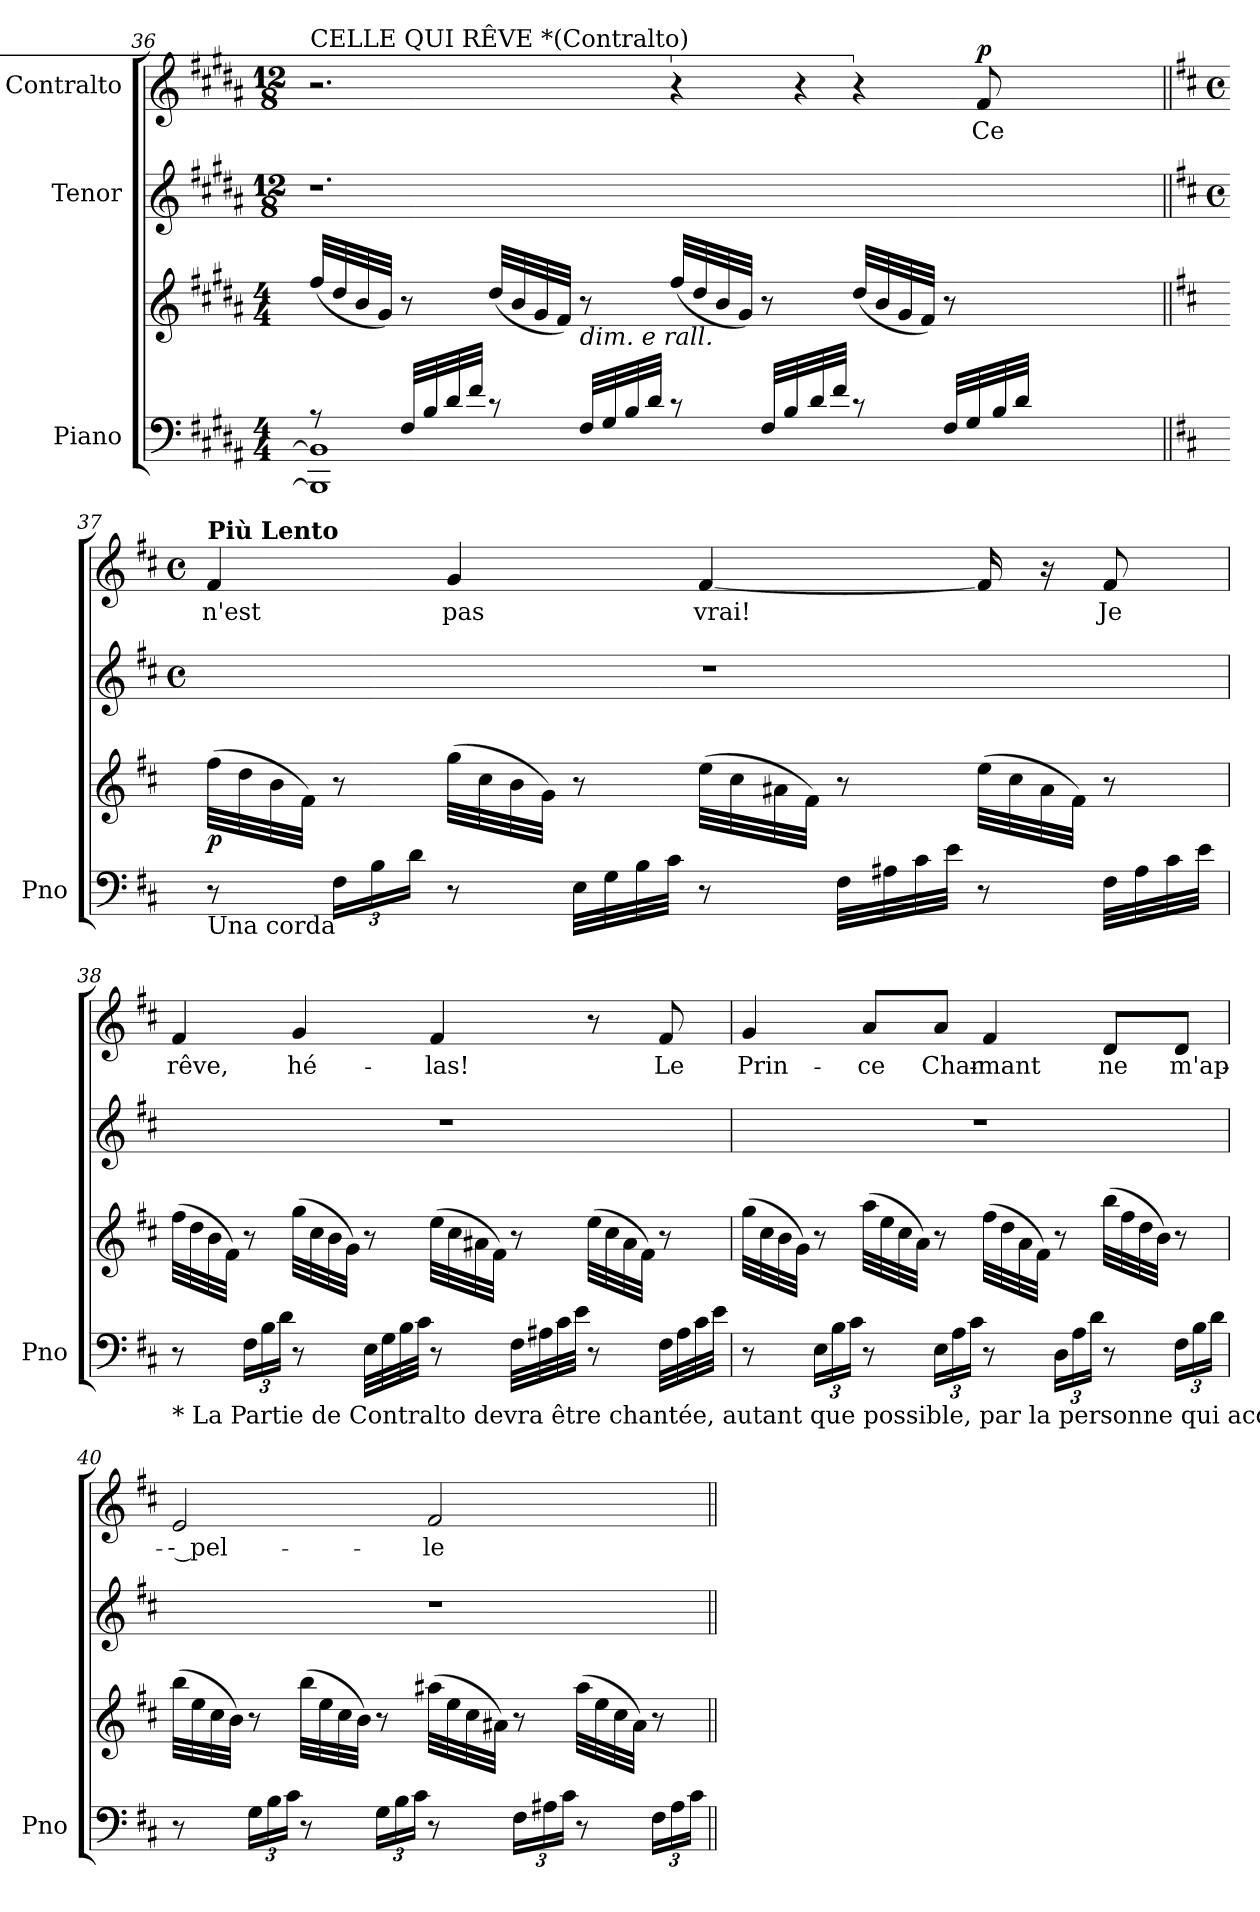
**kern	**kern	**dynam	**kern	**kern	**text	**dynam
*part3	*part3	*part3	*part2	*part1	*part1	*part1
*staff4	*staff3	*staff3/4	*staff2	*staff1	*staff1	*staff1
*I"Piano	*	*	*I"Tenor	*I"Contralto	*	*
*I'Pno	*	*	*	*	*	*
!!LO:LB:g=z
*clefF4	*clefG2	*	*clefG2	*clefG2	*	*
*k[f#c#g#d#a#]	*k[f#c#g#d#a#]	*	*k[f#c#g#d#a#]	*k[f#c#g#d#a#]	*	*
*M4/4	*M4/4	*	*M12/8	*M12/8	*	*
=36	=36	=36	=36	=36	=36	=36
*^	*	*	*	*	*	*
!	!	!	!	!	!LO:TX:a:t=CELLE QUI RÊVE   *(Contralto)	!	!
!	!	!	!	!	!LO:N:vis=2.	!	!
8r	1BBB] 1BB]	(<32ff#/LLL	.	1.r	2r	.	.
.	.	32dd#/	.	.	.	.	.
.	.	32b/	.	.	.	.	.
.	.	32g#/JJJ)	.	.	.	.	.
32F#/LLL	.	8r	.	.	.	.	.
32B/	.	.	.	.	.	.	.
32d#/	.	.	.	.	.	.	.
32f#/JJJ	.	.	.	.	.	.	.
8r	.	(<32dd#/LLL	.	.	.	.	.
.	.	32b/	.	.	.	.	.
.	.	32g#/	.	.	.	.	.
.	.	32f#/JJJ)	.	.	.	.	.
!	!	!LO:TX:b:i:t=dim.   e   rall.	!	!	!	!	!
32F#/LLL	.	8r	.	.	.	.	.
32G#/	.	.	.	.	.	.	.
32B/	.	.	.	.	.	.	.
32d#/JJJ	.	.	.	.	.	.	.
!	!	!	!	!	!LO:N:vis=4	!	!
8r	.	(<32ff#/LLL	.	.	6r	.	.
.	.	32dd#/	.	.	.	.	.
.	.	32b/	.	.	.	.	.
.	.	32g#/JJJ)	.	.	.	.	.
32F#/LLL	.	8r	.	.	.	.	.
32B/	.	.	.	.	.	.	.
!	!	!	!	!	!LO:N:vis=8	!	!
.	.	.	.	.	12r	.	.
32d#/	.	.	.	.	.	.	.
32f#/JJJ	.	.	.	.	.	.	.
!	!	!	!	!	!LO:N:vis=4	!	!
8r	.	(<32dd#/LLL	.	.	6r	.	.
.	.	32b/	.	.	.	.	.
.	.	32g#/	.	.	.	.	.
.	.	32f#/JJJ)	.	.	.	.	.
32F#/LLL	.	8r	.	.	.	.	.
32G#/	.	.	.	.	.	.	.
!	!	!	!	!	!	!LO:LY:b	!LO:DY:a
.	.	.	.	.	8f#/	Ce	p
32B/	.	.	.	.	.	.	.
32d#/JJJ	.	.	.	.	.	.	.
2ryy	2ryy	2ryy	.	.	.	.	.
.	.	.	.	.	24%11ryy	.	.
*v	*v	*	*	*	*	*	*
=37||	=37||	=37||	=37||	=37||	=37||	=37||
*k[f#c#]	*k[f#c#]	*	*k[f#c#]	*k[f#c#]	*	*
*	*	*	*M4/4	*M4/4	*	*
*	*	*	*met(c)	*met(c)	*	*
!	!	!	!	!LO:TX:a:B:t=Più Lento	!	!
!LO:TX:b:t=Una corda	!	!	!	!	!	!
!	!	!LO:DY:b	!	!	!LO:LY:b	!
8r	(>32ff#\LLL	p	1r	4f#/	n'est	.
.	32dd\	.	.	.	.	.
.	32b\	.	.	.	.	.
.	32f#\JJJ)	.	.	.	.	.
*Xbrackettup	*	*	*	*	*	*
24F#\LL	8r	.	.	.	.	.
24B\	.	.	.	.	.	.
24d\JJ	.	.	.	.	.	.
!	!	!	!	!	!LO:LY:b	!
8r	(>32gg\LLL	.	.	4g/	pas	.
.	32cc#\	.	.	.	.	.
.	32b\	.	.	.	.	.
.	32g\JJJ)	.	.	.	.	.
32E\LLL	8r	.	.	.	.	.
32G\	.	.	.	.	.	.
32B\	.	.	.	.	.	.
32c#\JJJ	.	.	.	.	.	.
!	!	!	!	!	!LO:LY:b	!
8r	(>32ee\LLL	.	.	[4f#/	vrai!	.
.	32cc#\	.	.	.	.	.
.	32a#X\	.	.	.	.	.
.	32f#\JJJ)	.	.	.	.	.
32F#\LLL	8r	.	.	.	.	.
32A#X\	.	.	.	.	.	.
32c#\	.	.	.	.	.	.
32e\JJJ	.	.	.	.	.	.
8r	(>32ee\LLL	.	.	16f#/]	.	.
.	32cc#\	.	.	.	.	.
.	32a#\	.	.	16r	.	.
.	32f#\JJJ)	.	.	.	.	.
!	!	!	!	!	!LO:LY:b	!
32F#\LLL	8r	.	.	8f#/	Je	.
32A#\	.	.	.	.	.	.
32c#\	.	.	.	.	.	.
32e\JJJ	.	.	.	.	.	.
!!LO:LB:g=z
=38	=38	=38	=38	=38	=38	=38
!LO:TX:b:t=* La Partie de Contralto devra être chantée, autant que possible, par la personne qui accompagnera; si cette personne ne peut chanter, la cantatrice se tiendra assise près du piano.	!	!	!	!	!	!
!	!	!	!	!	!LO:LY:b	!
8r	(>32ff#\LLL	.	1r	4f#/	rêve,	.
.	32dd\	.	.	.	.	.
.	32b\	.	.	.	.	.
.	32f#\JJJ)	.	.	.	.	.
24F#\LL	8r	.	.	.	.	.
24B\	.	.	.	.	.	.
24d\JJ	.	.	.	.	.	.
!	!	!	!	!	!LO:LY:b	!
8r	(>32gg\LLL	.	.	4g/	hé-	.
.	32cc#\	.	.	.	.	.
.	32b\	.	.	.	.	.
.	32g\JJJ)	.	.	.	.	.
32E\LLL	8r	.	.	.	.	.
32G\	.	.	.	.	.	.
32B\	.	.	.	.	.	.
32c#\JJJ	.	.	.	.	.	.
!	!	!	!	!	!LO:LY:b	!
8r	(>32ee\LLL	.	.	4f#/	-las!	.
.	32cc#\	.	.	.	.	.
.	32a#X\	.	.	.	.	.
.	32f#\JJJ)	.	.	.	.	.
32F#\LLL	8r	.	.	.	.	.
32A#X\	.	.	.	.	.	.
32c#\	.	.	.	.	.	.
32e\JJJ	.	.	.	.	.	.
8r	(>32ee\LLL	.	.	8r	.	.
.	32cc#\	.	.	.	.	.
.	32a#\	.	.	.	.	.
.	32f#\JJJ)	.	.	.	.	.
!	!	!	!	!	!LO:LY:b	!
32F#\LLL	8r	.	.	8f#/	Le	.
32A#\	.	.	.	.	.	.
32c#\	.	.	.	.	.	.
32e\JJJ	.	.	.	.	.	.
=39	=39	=39	=39	=39	=39	=39
!	!	!	!	!	!LO:LY:b	!
8r	(>32gg\LLL	.	1r	4g/	Prin-	.
.	32cc#\	.	.	.	.	.
.	32b\	.	.	.	.	.
.	32g\JJJ)	.	.	.	.	.
24E\LL	8r	.	.	.	.	.
24B\	.	.	.	.	.	.
24c#\JJ	.	.	.	.	.	.
!	!	!	!	!	!LO:LY:b	!
8r	(>32aa\LLL	.	.	8a/L	-ce	.
.	32ee\	.	.	.	.	.
.	32cc#\	.	.	.	.	.
.	32a\JJJ)	.	.	.	.	.
!	!	!	!	!	!LO:LY:b	!
24E\LL	8r	.	.	8a/J	Char-	.
24A\	.	.	.	.	.	.
24c#\JJ	.	.	.	.	.	.
!	!	!	!	!	!LO:LY:b	!
8r	(>32ff#\LLL	.	.	4f#/	-mant	.
.	32dd\	.	.	.	.	.
.	32a\	.	.	.	.	.
.	32f#\JJJ)	.	.	.	.	.
24D\LL	8r	.	.	.	.	.
24A\	.	.	.	.	.	.
24d\JJ	.	.	.	.	.	.
!	!	!	!	!	!LO:LY:b	!
8r	(>32bb\LLL	.	.	8d/L	ne	.
.	32ff#\	.	.	.	.	.
.	32dd\	.	.	.	.	.
.	32b\JJJ)	.	.	.	.	.
!	!	!	!	!	!LO:LY:b	!
24F#\LL	8r	.	.	8d/J	m'ap-	.
24B\	.	.	.	.	.	.
24d\JJ	.	.	.	.	.	.
!!LO:PB:g=z
=40	=40	=40	=40	=40	=40	=40
!	!	!	!	!	!LO:LY:b	!
8r	(>32bb\LLL	.	1r	2e/	-- pel-	.
.	32ee\	.	.	.	.	.
.	32cc#\	.	.	.	.	.
.	32b\JJJ)	.	.	.	.	.
24G\LL	8r	.	.	.	.	.
24B\	.	.	.	.	.	.
24c#\JJ	.	.	.	.	.	.
8r	(>32bb\LLL	.	.	.	.	.
.	32ee\	.	.	.	.	.
.	32cc#\	.	.	.	.	.
.	32b\JJJ)	.	.	.	.	.
24G\LL	8r	.	.	.	.	.
24B\	.	.	.	.	.	.
24c#\JJ	.	.	.	.	.	.
!	!	!	!	!	!LO:LY:b	!
8r	(>32aa#X\LLL	.	.	2f#/	-le	.
.	32ee\	.	.	.	.	.
.	32cc#\	.	.	.	.	.
.	32a#i\JJJ)	.	.	.	.	.
24F#\LL	8r	.	.	.	.	.
24A#X\	.	.	.	.	.	.
24c#\JJ	.	.	.	.	.	.
8r	(>32aa#\LLL	.	.	.	.	.
.	32ee\	.	.	.	.	.
.	32cc#\	.	.	.	.	.
.	32a#\JJJ)	.	.	.	.	.
24F#\LL	8r	.	.	.	.	.
24A#\	.	.	.	.	.	.
24c#\JJ	.	.	.	.	.	.
=||	=||	=||	=||	=||	=||	=||
*-	*-	*-	*-	*-	*-	*-
